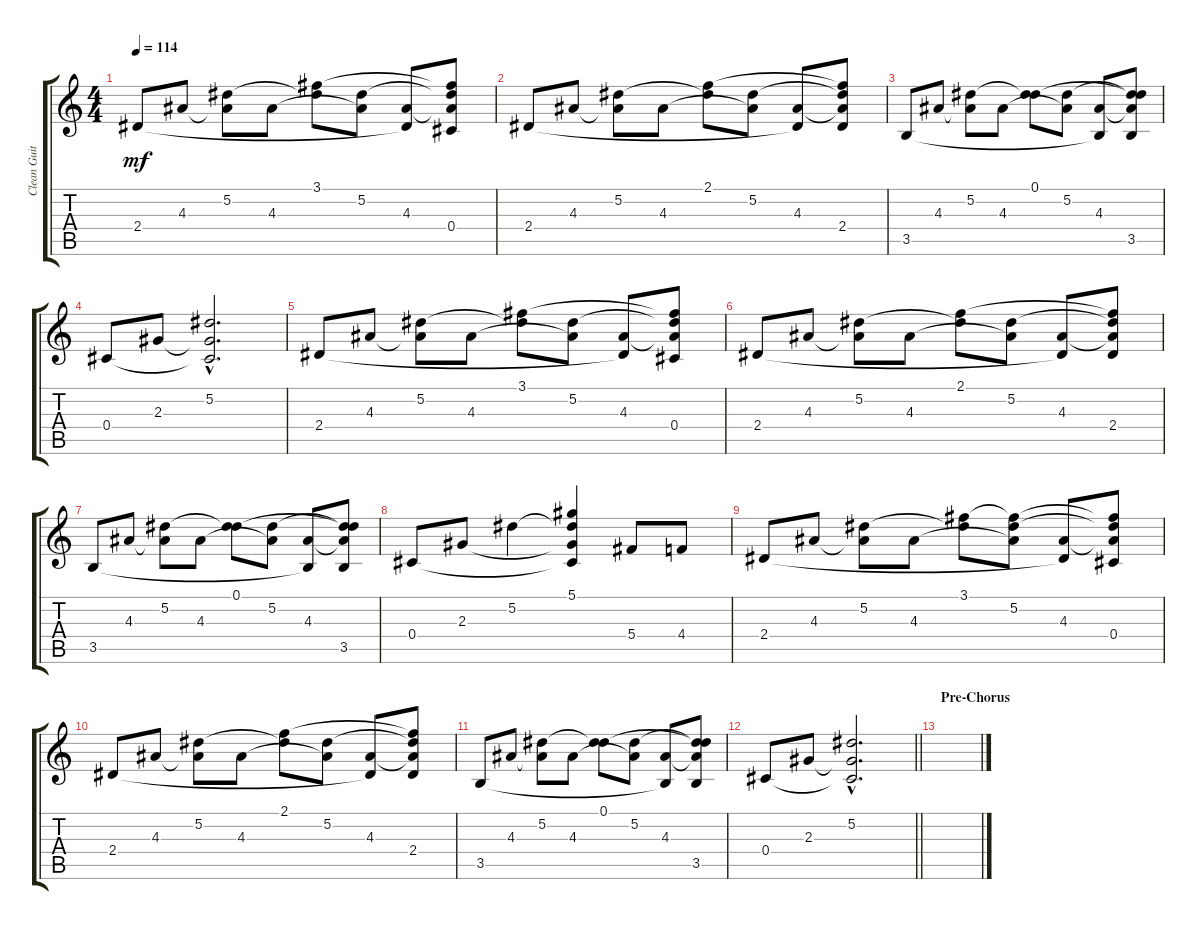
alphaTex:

\track ("Clean Guitar" "Clean Guit") {instrument electricguitarjazz}
\staff {score tabs}
\tuning (Eb4 Bb3 Gb3 Db3 Ab2 Eb2) {hide}
\ts (4 4)
\tempo 114
\clef g2
\ks c
2.4.8{dy mf} 4.3.8 (5.2 4.3{t}).8 4.3.8 (3.1 5.2{t}).8 (5.2 4.3{t}).8 (4.3 2.4{t}).8 (3.1{t} 5.2{t} 4.3{t} 0.4).8 |
2.4.8 4.3.8 (5.2 4.3{t}).8 4.3.8 (2.1 5.2{t}).8 (5.2 4.3{t}).8 (4.3 2.4{t}).8 (2.1{t} 5.2{t} 4.3{t} 2.4).8 |
3.5.8 4.3.8 (5.2 4.3{t}).8 4.3.8 (0.1 5.2{t}).8 (5.2 4.3{t}).8 (4.3 3.5{t}).8 (0.1{t} 5.2{t} 4.3{t} 3.5).8 |
0.4.8 2.3.8 (5.2{hac} 2.3{hac t} 0.4{hac t}).2{d} |
2.4.8 4.3.8 (5.2 4.3{t}).8 4.3.8 (3.1 5.2{t}).8 (5.2 4.3{t}).8 (4.3 2.4{t}).8 (3.1{t} 5.2{t} 4.3{t} 0.4).8 |
2.4.8 4.3.8 (5.2 4.3{t}).8 4.3.8 (2.1 5.2{t}).8 (5.2 4.3{t}).8 (4.3 2.4{t}).8 (2.1{t} 5.2{t} 4.3{t} 2.4).8 |
3.5.8 4.3.8 (5.2 4.3{t}).8 4.3.8 (0.1 5.2{t}).8 (5.2 4.3{t}).8 (4.3 3.5{t}).8 (0.1{t} 5.2{t} 4.3{t} 3.5).8 |
0.4.8 2.3.8 5.2.4 (5.1 5.2{t} 2.3{t} 0.4{t}).4 5.4.8 4.4.8 |
2.4.8 4.3.8 (5.2 4.3{t}).8 4.3.8 (3.1 5.2{t}).8 (3.1{t} 5.2 4.3{t}).8 (4.3 2.4{t}).8 (3.1{t} 5.2{t} 4.3{t} 0.4).8 |
2.4.8 4.3.8 (5.2 4.3{t}).8 4.3.8 (2.1 5.2{t}).8 (5.2 4.3{t}).8 (4.3 2.4{t}).8 (2.1{t} 5.2{t} 4.3{t} 2.4).8 |
3.5.8 4.3.8 (5.2 4.3{t}).8 4.3.8 (0.1 5.2{t}).8 (5.2 4.3{t}).8 (4.3 3.5{t}).8 (0.1{t} 5.2{t} 4.3{t} 3.5).8 |
\barLineRight lightlight
0.4.8 2.3.8 (5.2{hac} 2.3{hac t} 0.4{hac t}).2{d} |
\section ("" "Pre-Chorus")
